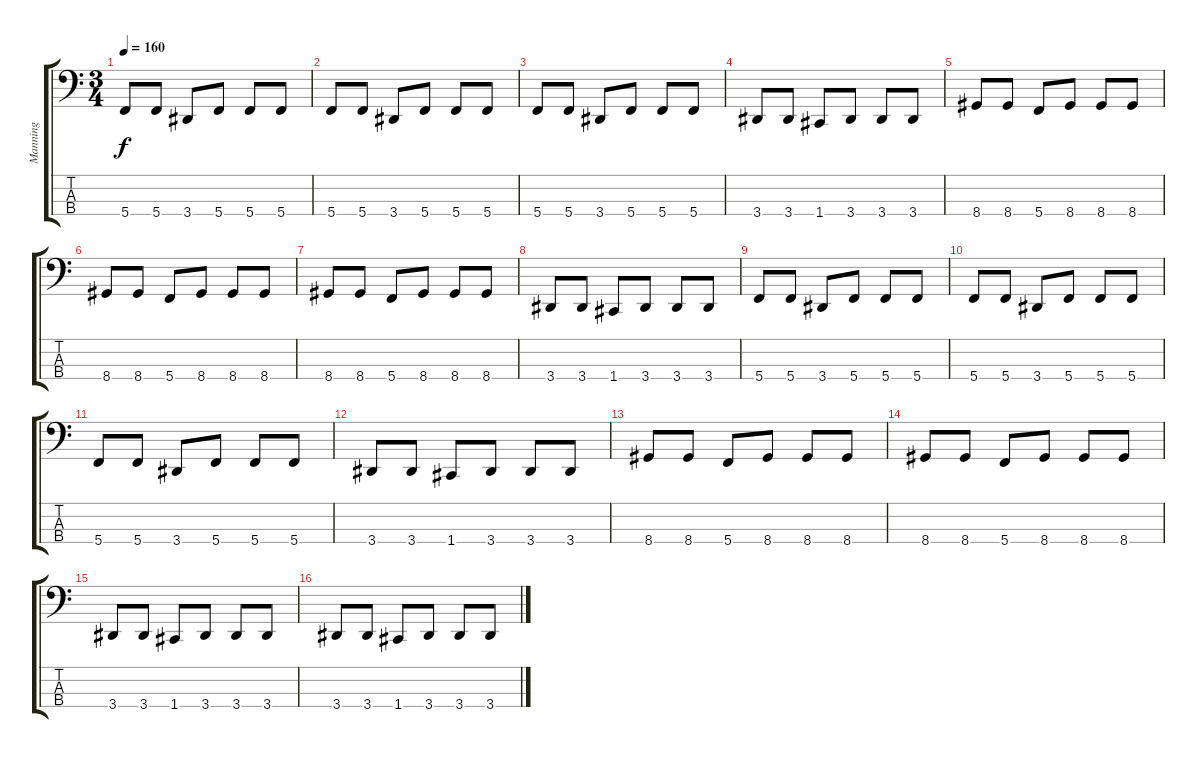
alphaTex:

\track ("Manning" "Manning") {instrument electricbasspick}
\staff {score tabs}
\tuning (F2 C2 G1 C1) {hide}
\ts (3 4)
\tempo 160
\clef f4
\ks c
5.4.8{dy f} 5.4.8 3.4.8 5.4.8 5.4.8 5.4.8 |
5.4.8 5.4.8 3.4.8 5.4.8 5.4.8 5.4.8 |
5.4.8 5.4.8 3.4.8 5.4.8 5.4.8 5.4.8 |
3.4.8 3.4.8 1.4.8 3.4.8 3.4.8 3.4.8 |
8.4.8 8.4.8 5.4.8 8.4.8 8.4.8 8.4.8 |
8.4.8 8.4.8 5.4.8 8.4.8 8.4.8 8.4.8 |
8.4.8 8.4.8 5.4.8 8.4.8 8.4.8 8.4.8 |
3.4.8 3.4.8 1.4.8 3.4.8 3.4.8 3.4.8 |
5.4.8 5.4.8 3.4.8 5.4.8 5.4.8 5.4.8 |
5.4.8 5.4.8 3.4.8 5.4.8 5.4.8 5.4.8 |
5.4.8 5.4.8 3.4.8 5.4.8 5.4.8 5.4.8 |
3.4.8 3.4.8 1.4.8 3.4.8 3.4.8 3.4.8 |
8.4.8 8.4.8 5.4.8 8.4.8 8.4.8 8.4.8 |
8.4.8 8.4.8 5.4.8 8.4.8 8.4.8 8.4.8 |
3.4.8 3.4.8 1.4.8 3.4.8 3.4.8 3.4.8 |
3.4.8 3.4.8 1.4.8 3.4.8 3.4.8 3.4.8
